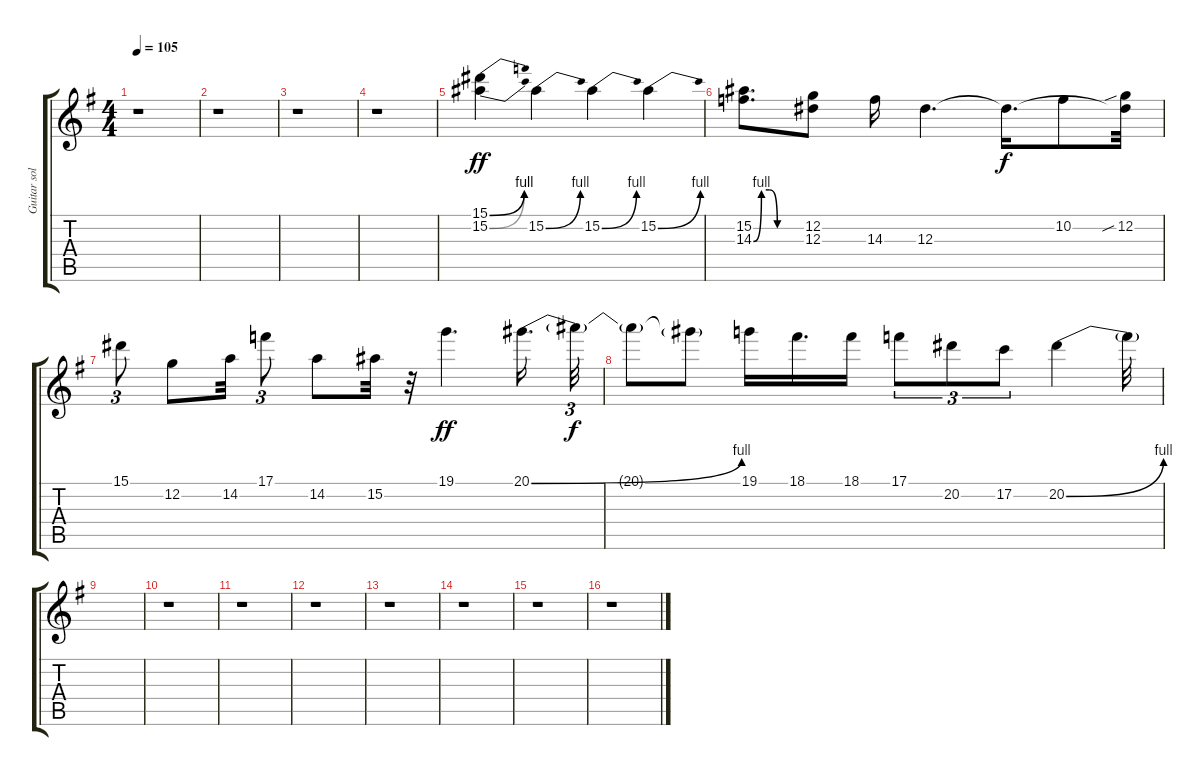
\track ("Guitar solo" "Guitar sol") {instrument overdrivenguitar}
\staff {score tabs}
\tuning (C4 G3 Eb3 Bb2 F2 C2) {hide}
\ts (4 4)
\tempo 105
\clef g2
\ks g
r.1{dy ff instrument overdrivenguitar} |
r.1 |
r.1 |
r.1 |
(15.1{be (bend 0 0 60 4)} 15.2{be (bend 0 0 60 4)}).4 15.2{be (bend 0 0 60 4)}.4 15.2{be (bend 0 0 60 4)}.4 15.2{be (bend 0 0 60 4)}.4 |
(15.2 14.3{be (custom 0 0 10 4 20 4 30 0 60 0)}).8{d} (12.2 12.3).8 14.3.16 12.3.4{d} 12.3{t}.16{d dy f} 10.2.8 (12.2{sib} 12.3{t}).32 |
15.1.8{tu (3 2)} 12.2.8 14.2.32 17.1.8{tu (3 2)} 14.2.8 15.2.32 r.32 19.1.4{d dy ff} 20.1{be (bend 0 0 60 4)}.16{d} 20.1{t}.32{tu (3 2) dy f} |
20.1{t}.8 20.1{t}.8 19.1.16 18.1.16{d} 18.1.16 17.1.8{tu (3 2)} 20.2.8{tu (3 2)} 17.2.8{tu (3 2)} 20.2{be (bend 0 0 60 4)}.4 20.2{t}.32 |
|
r.1 |
r.1 |
r.1 |
r.1 |
r.1 |
r.1 |
r.1
